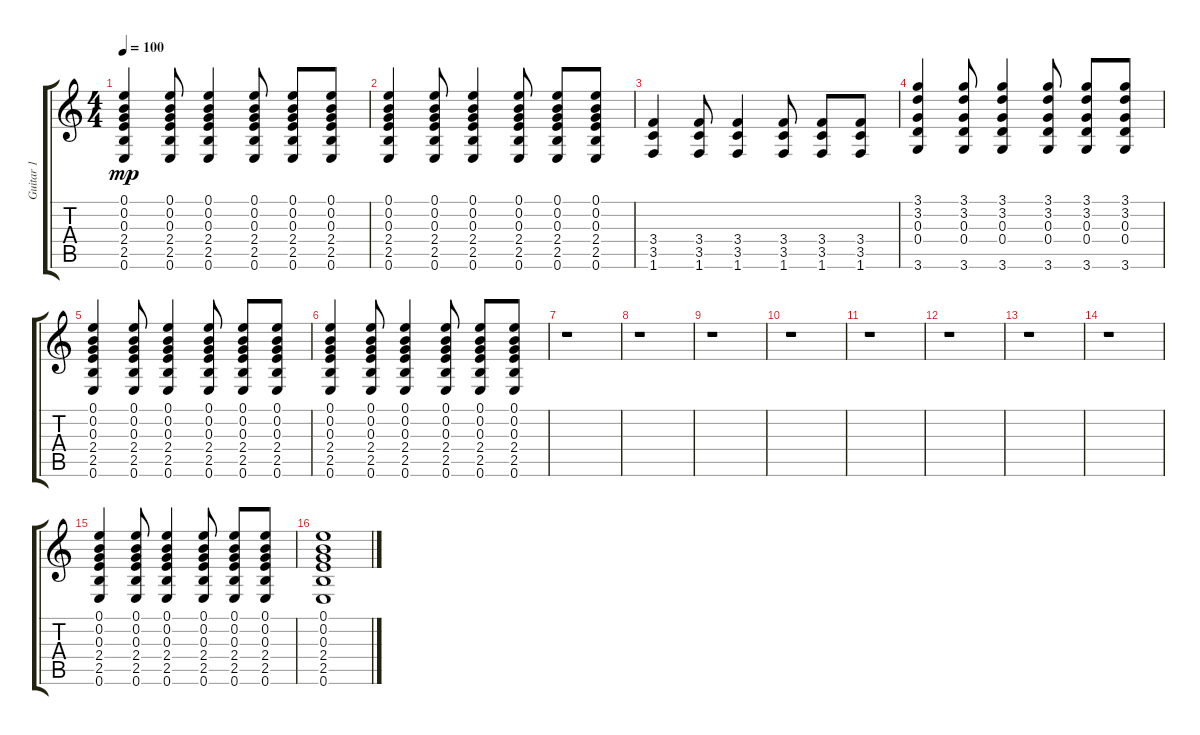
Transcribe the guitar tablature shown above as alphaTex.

\track ("Guitar 1" "Guitar 1") {instrument acousticguitarsteel}
\staff {score tabs}
\tuning (E4 B3 G3 D3 A2 E2) {hide}
\ts (4 4)
\tempo 100
\clef g2
\ks c
(0.1 0.2 0.3 2.4 2.5 0.6).4{dy mp} (0.1 0.2 0.3 2.4 2.5 0.6).8 (0.1 0.2 0.3 2.4 2.5 0.6).4 (0.1 0.2 0.3 2.4 2.5 0.6).8 (0.1 0.2 0.3 2.4 2.5 0.6).8 (0.1 0.2 0.3 2.4 2.5 0.6).8 |
(0.1 0.2 0.3 2.4 2.5 0.6).4 (0.1 0.2 0.3 2.4 2.5 0.6).8 (0.1 0.2 0.3 2.4 2.5 0.6).4 (0.1 0.2 0.3 2.4 2.5 0.6).8 (0.1 0.2 0.3 2.4 2.5 0.6).8 (0.1 0.2 0.3 2.4 2.5 0.6).8 |
(3.4 3.5 1.6).4 (3.4 3.5 1.6).8 (3.4 3.5 1.6).4 (3.4 3.5 1.6).8 (3.4 3.5 1.6).8 (3.4 3.5 1.6).8 |
(3.1 3.2 0.3 0.4 3.6).4 (3.1 3.2 0.3 0.4 3.6).8 (3.1 3.2 0.3 0.4 3.6).4 (3.1 3.2 0.3 0.4 3.6).8 (3.1 3.2 0.3 0.4 3.6).8 (3.1 3.2 0.3 0.4 3.6).8 |
(0.1 0.2 0.3 2.4 2.5 0.6).4 (0.1 0.2 0.3 2.4 2.5 0.6).8 (0.1 0.2 0.3 2.4 2.5 0.6).4 (0.1 0.2 0.3 2.4 2.5 0.6).8 (0.1 0.2 0.3 2.4 2.5 0.6).8 (0.1 0.2 0.3 2.4 2.5 0.6).8 |
(0.1 0.2 0.3 2.4 2.5 0.6).4 (0.1 0.2 0.3 2.4 2.5 0.6).8 (0.1 0.2 0.3 2.4 2.5 0.6).4 (0.1 0.2 0.3 2.4 2.5 0.6).8 (0.1 0.2 0.3 2.4 2.5 0.6).8 (0.1 0.2 0.3 2.4 2.5 0.6).8 |
r.1 |
r.1 |
r.1 |
r.1 |
r.1 |
r.1 |
r.1 |
r.1 |
(0.1 0.2 0.3 2.4 2.5 0.6).4 (0.1 0.2 0.3 2.4 2.5 0.6).8 (0.1 0.2 0.3 2.4 2.5 0.6).4 (0.1 0.2 0.3 2.4 2.5 0.6).8 (0.1 0.2 0.3 2.4 2.5 0.6).8 (0.1 0.2 0.3 2.4 2.5 0.6).8 |
(0.1 0.2 0.3 2.4 2.5 0.6).1
